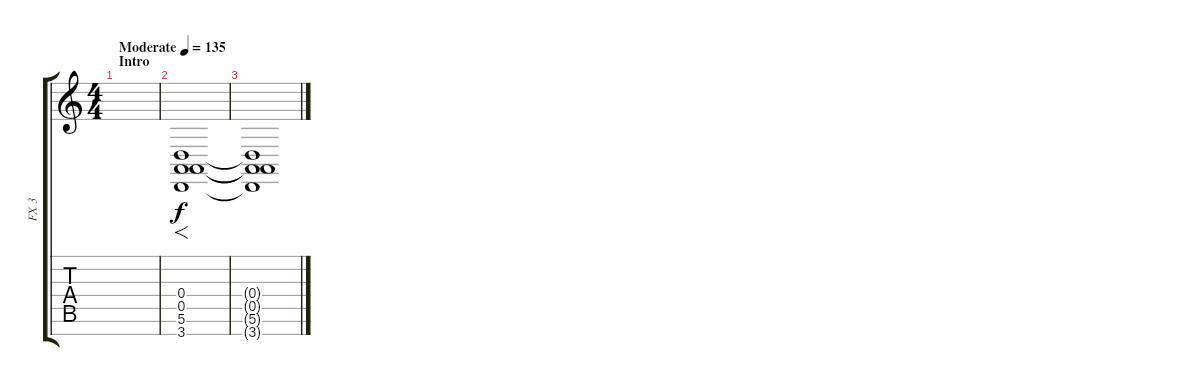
\track ("FX 3" "FX 3") {instrument shamisen}
\staff {score tabs}
\tuning (E4 B3 G3 D3 A2 E2 B1) {hide}
\ts (4 4)
\section ("" "Intro")
\tempo (135 "Moderate")
\clef g2
\ks c
|
(0.4 0.5 5.6 3.7).1{f instrument cello} |
(0.4{t} 0.5{t} 5.6{t} 3.7{t}).1{dy f volume 0}
